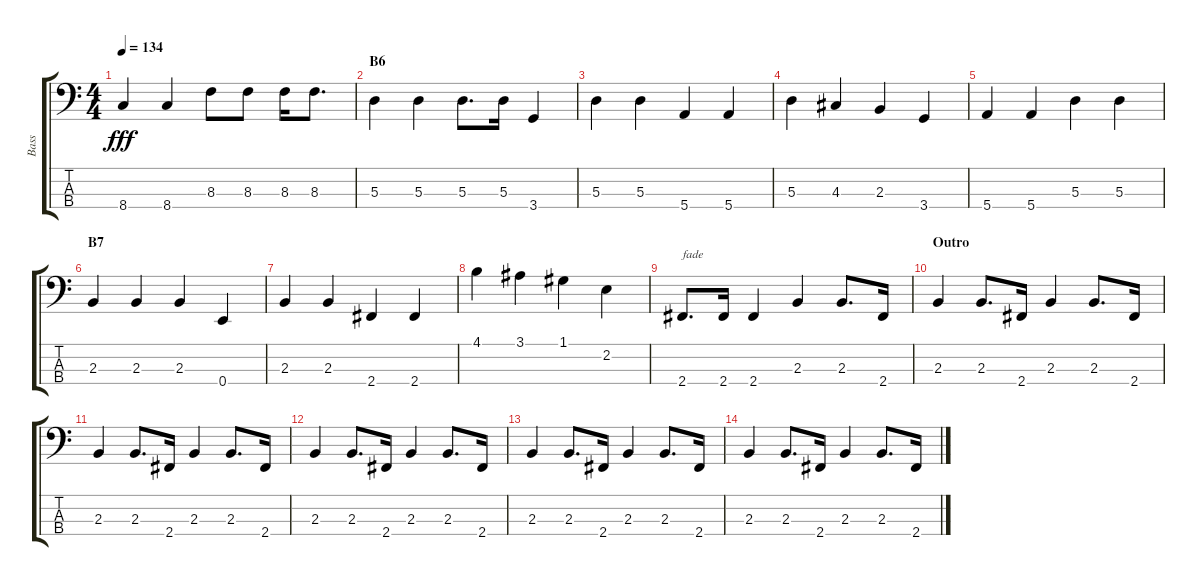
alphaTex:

\track ("Bass" "Bass") {instrument electricbassfinger}
\staff {score tabs}
\tuning (G2 D2 A1 E1) {hide}
\ts (4 4)
\tempo 134
\clef f4
\ks c
8.4.4{dy fff} 8.4.4 8.3.8 8.3.8 8.3.16 8.3.8{d} |
\section ("" "B6")
5.3.4 5.3.4 5.3.8{d} 5.3.16 3.4.4 |
5.3.4 5.3.4 5.4.4 5.4.4 |
5.3.4 4.3.4 2.3.4 3.4.4 |
5.4.4 5.4.4 5.3.4 5.3.4 |
\section ("" "B7")
2.3.4 2.3.4 2.3.4 0.4.4 |
2.3.4 2.3.4 2.4.4 2.4.4 |
4.1.4 3.1.4 1.1.4 2.2.4 |
2.4.8{d txt "fade"} 2.4.16 2.4.4 2.3.4 2.3.8{d} 2.4.16 |
\section ("" "Outro")
2.3.4 2.3.8{d} 2.4.16 2.3.4 2.3.8{d} 2.4.16 |
2.3.4 2.3.8{d} 2.4.16 2.3.4 2.3.8{d} 2.4.16 |
2.3.4 2.3.8{d} 2.4.16 2.3.4 2.3.8{d} 2.4.16 |
2.3.4{volume 0} 2.3.8{d} 2.4.16 2.3.4 2.3.8{d} 2.4.16 |
2.3.4 2.3.8{d} 2.4.16 2.3.4 2.3.8{d} 2.4.16
